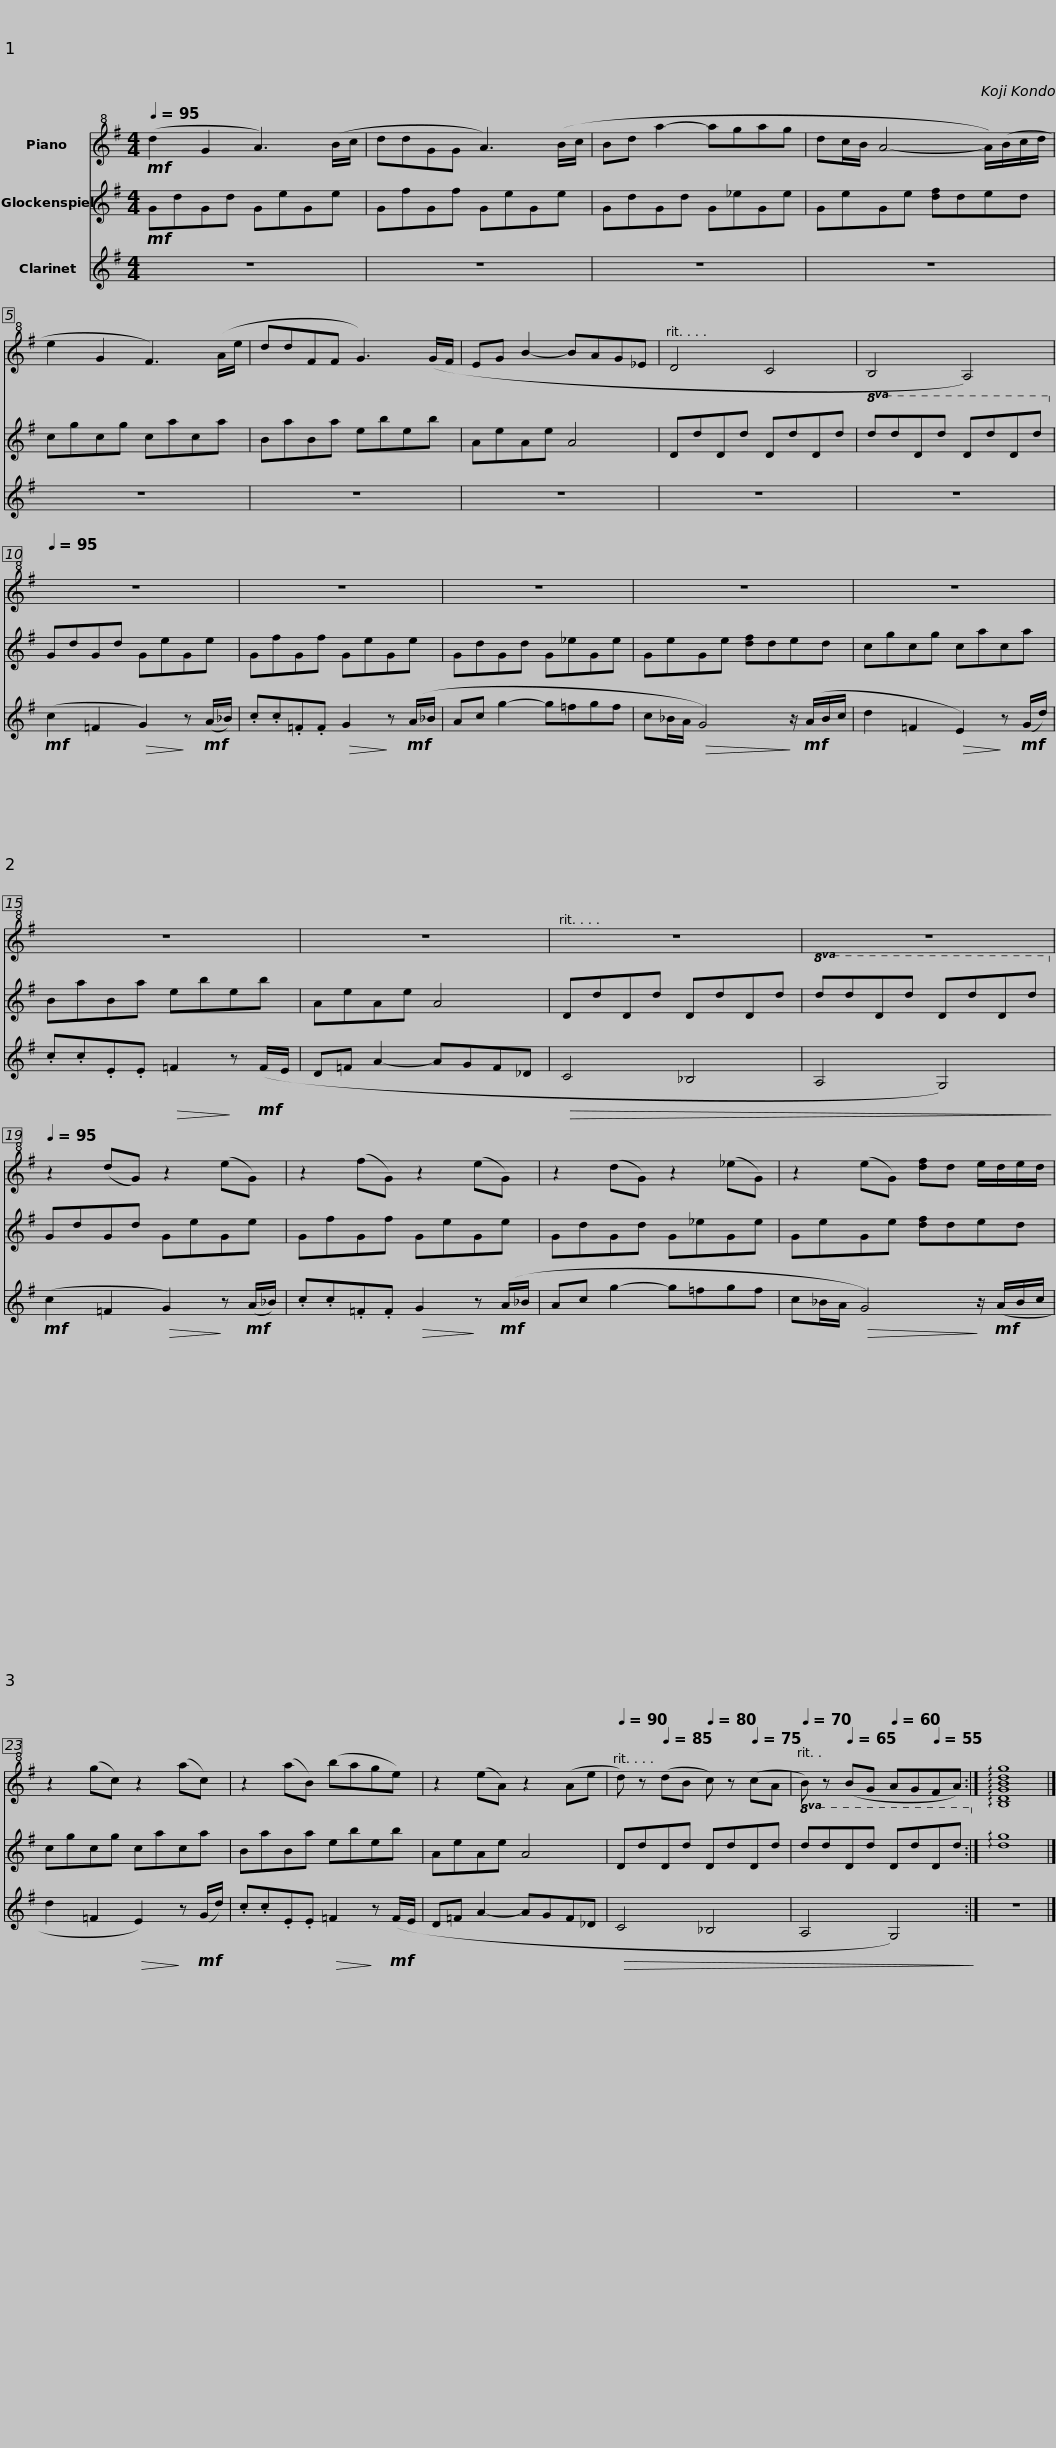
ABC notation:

X:1
%%score 1 2 3
L:1/8
Q:1/4=95
M:4/4
I:linebreak $
K:G
V:1 treble+8
V:2 treble transpose=24
V:3 treble transpose=2
V:1
!mf! (d2 G2 A3) (B/c/ | ddGG A3) (B/c/ | Bd a2- agag | dc/B/ A4- A/)(B/c/d/ |$ e2 G2 F3) (A/e/ | %5
 ddFF G3) (G/F/ | EG B2- BAG_E |[Q:1/4=90] D4[Q:1/4=80] C4[Q:1/4=85][Q:1/4=75] |[Q:1/4=70] B,4[Q:1/4=60] A,4)[Q:1/4=65][Q:1/4=55] |$[Q:1/4=95] z8 | %10
 z8 | z8 | z8 |$ z8 | z8 | %15
 z8 |[Q:1/4=90] z8[Q:1/4=85][Q:1/4=80][Q:1/4=75] |[Q:1/4=70] z8[Q:1/4=65][Q:1/4=60][Q:1/4=55] |$[Q:1/4=95] z2 (dG) z2 (eG) | z2 (fG) z2 (eG) | %20
 z2 (dG) z2 (_eG) | z2 (eG) [df]d e/d/e/d/ |$ z2 (gc) z2 (ac) | z2 (aB) (bage) | z2 (eA) z2 (Ae | %25
[Q:1/4=90] d) z[Q:1/4=85] (dB[Q:1/4=80] c) z[Q:1/4=75] (cA |$[Q:1/4=70] B) z[Q:1/4=65] (BG[Q:1/4=60] AG[Q:1/4=55]FA) :| !arpeggio![B,DGBdg]8 |] %28
V:2
!mf! GdGd GeGe | GfGf GeGe | GdGd G_eGe | GeGe [df]ded |$ cgcg caca | %5
 BaBa ebeb | AeAe A4 | DdDd DdDd |!8va(! dd'dd' dd'dd'!8va)! |$ GdGd GeGe | %10
 GfGf GeGe | GdGd G_eGe | GeGe [df]ded |$ cgcg caca | BaBa ebeb | %15
 AeAe A4 | DdDd DdDd |!8va(! dd'dd' dd'dd'!8va)! |$ GdGd GeGe | GfGf GeGe | %20
 GdGd G_eGe | GeGe [df]ded |$ cgcg caca | BaBa ebeb | AeAe A4 | %25
 DdDd DdDd |$!8va(! dd'dd' dd'dd'!8va)! :| !arpeggio![dg]8 |] %28
V:3
 z8 | z8 | z8 | z8 |$ z8 | %5
 z8 | z8 | z8 | z8 |$!mf! (c2 =F2!>(! G2)!>)! z!mf! (A/_B/) | %10
 .c.c.=F.F!>(! G2!>)! z!mf! (A/_B/ | Ac g2- g=fgf | c_B/A/!>(! G4)!>)! z/!mf! (A/B/c/ |$ d2 =F2!>(! E2)!>)! z!mf! (G/d/) | .c.c.E.E!>(! =F2!>)! z!mf! (F/E/ | %15
 D=F A2- AGF_D |!>(! C4 _B,4 | A,4 G,4)!>)! |$!mf! (c2 =F2!>(! G2)!>)! z!mf! (A/_B/) | .c.c.=F.F!>(! G2!>)! z!mf! (A/_B/ | %20
 Ac g2- g=fgf | c_B/A/!>(! G4)!>)! z/!mf! (A/B/c/ |$ d2 =F2!>(! E2)!>)! z!mf! (G/d/) | .c.c.E.E!>(! =F2!>)! z!mf! (F/E/ | D=F A2- AGF_D | %25
!>(! C4 _B,4 |$ A,4 G,4)!>)! :| z8 |] %28
